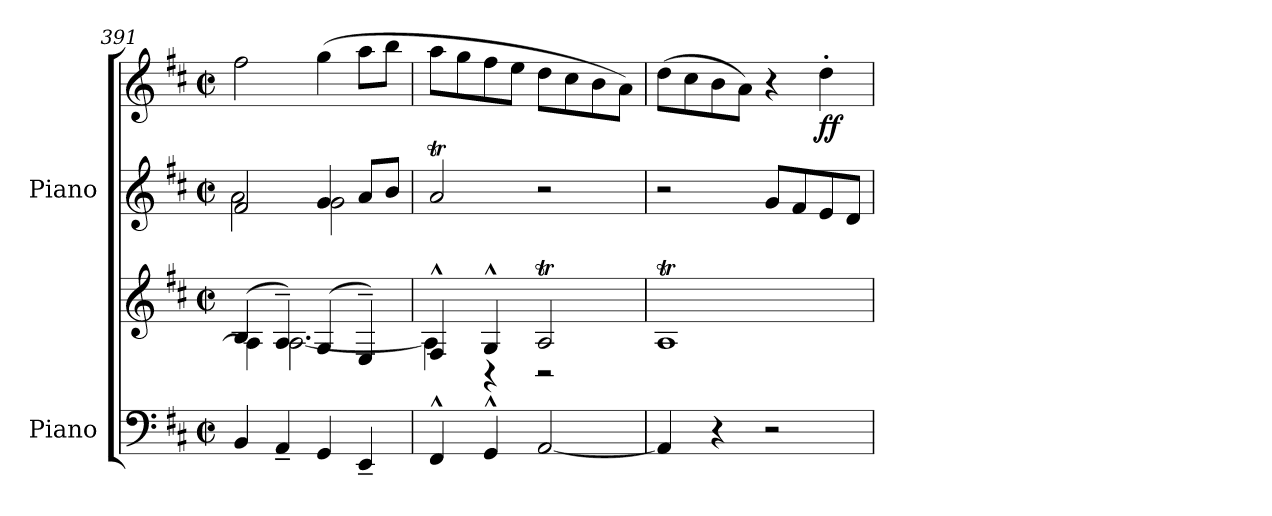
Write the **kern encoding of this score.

**kern	**kern	**kern	**kern	**dynam
*part2	*part2	*part1	*part1	*part1
*staff4	*staff3	*staff2	*staff1	*staff1/2
*I"Piano	*	*I"Piano	*	*
*I'Pno.	*	*I'Pno.	*	*
*clefF4	*clefG2	*clefG2	*clefG2	*
*k[f#c#]	*k[f#c#]	*k[f#c#]	*k[f#c#]	*
*M2/2	*M2/2	*M2/2	*M2/2	*
*met(c|)	*met(c|)	*met(c|)	*met(c|)	*
=391	=391	=391	=391	=391
*	*^	*^	*	*
4BB/	(>4B/	4A\]	2f#/	2a\	2ff#\	.
4AA~/	4A~/)	[2.A\	.	.	.	.
4GG/	(>4G/	.	4g/	2g\	(>4gg\	.
4EE~/	4E~/)	.	8a/L	.	8aa\L	.
.	.	.	8b/J	.	8bb\J	.
*	*	*	*v	*v	*	*
=392	=392	=392	=392	=392	=392
4FF#^^/	4F#^^/	4A\]	2aT/	8aa\L	.
.	.	.	.	8gg\	.
4GG^^/	4G^^/	4r	.	8ff#\	.
.	.	.	.	8ee\J	.
[2AA/	2AT/	2r	2r	8dd\L	.
.	.	.	.	8cc#\	.
.	.	.	.	8b\	.
.	.	.	.	8a\J)	.
*	*v	*v	*	*	*
=393	=393	=393	=393	=393
4AA/]	1AT	2r	(>8dd\L	.
.	.	.	8cc#\	.
4r	.	.	8b\	.
.	.	.	8a\J)	.
2r	.	8g/L	4r	.
.	.	8f#/	.	.
!	!	!	!	!LO:DY:b
.	.	8e/	4dd'\	ff
.	.	8d/J	.	.
=	=	=	=	=
*-	*-	*-	*-	*-
